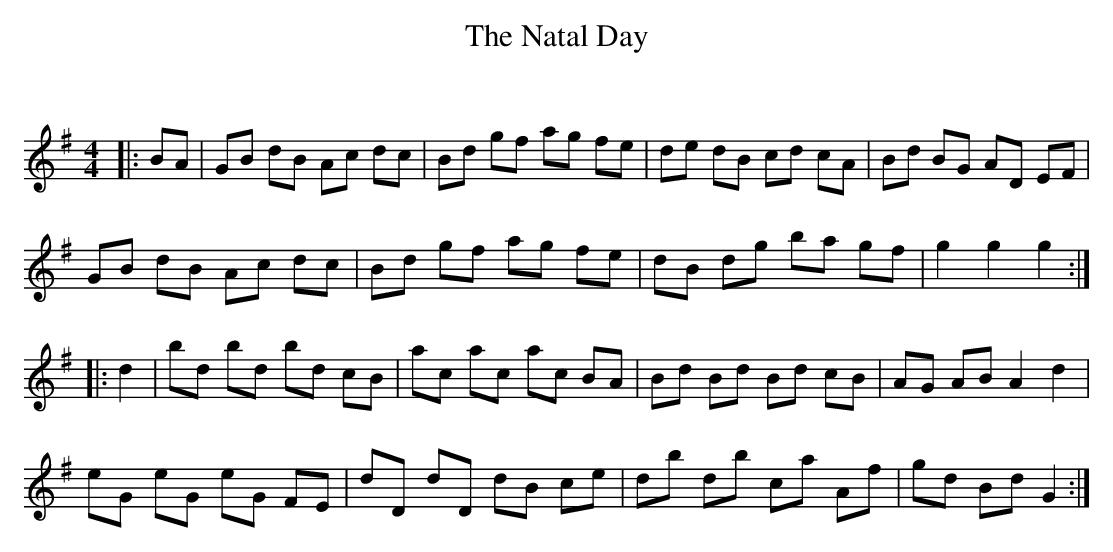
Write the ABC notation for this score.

X:1
T: The Natal Day
C:
Q: 232
K:G
M:4/4
L:1/8
|:BA|GB dB Ac dc|Bd gf ag fe|de dB cd cA|Bd BG AD EF|
GB dB Ac dc|Bd gf ag fe|dB dg ba gf|g2 g2 g2:|
|:d2|bd bd bd cB|ac ac ac BA|Bd Bd Bd cB|AG AB A2 d2|
eG eG eG FE|dD dD dB ce|db db ca Af|gd Bd G2:|
